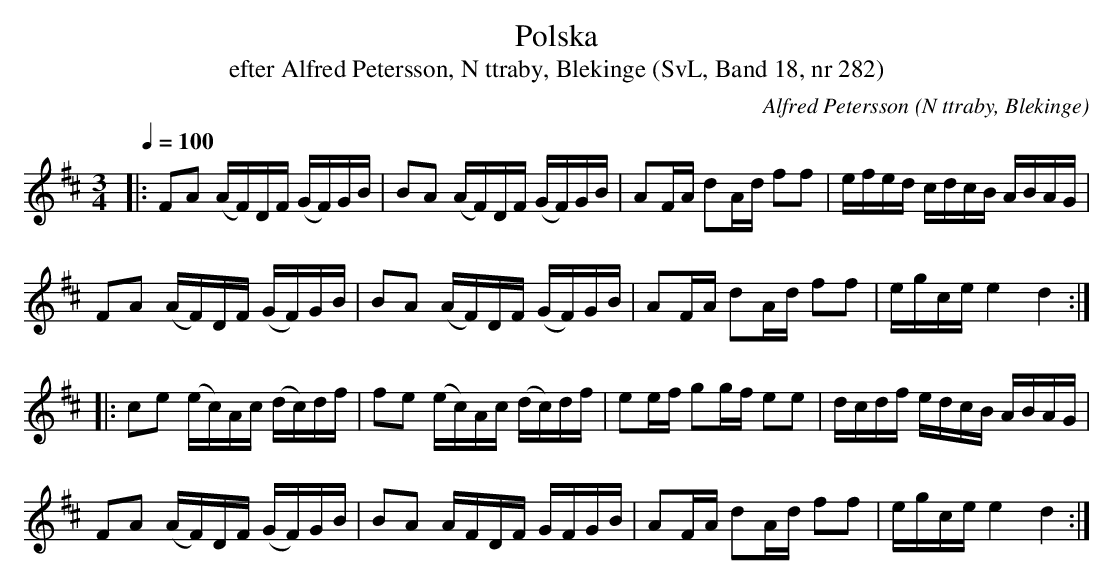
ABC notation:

X:1
T:Polska
T:efter Alfred Petersson, N ttraby, Blekinge (SvL, Band 18, nr 282)
O:N ttraby, Blekinge
C:Alfred Petersson
M:3/4
L:1/16
Q:1/4=100
K:D
|:F2A2 (AF)DF (GF)GB|B2A2 (AF)DF (GF)GB|A2FA d2Ad f2f2|efed cdcB ABAG|
F2A2 (AF)DF( GF)GB|B2A2 (AF)DF (GF)GB|A2FA d2Ad f2f2|egce e4 d4:|
|:c2e2 (ec)Ac (dc)df|f2e2 (ec)Ac (dc)df|e2ef g2gf e2e2|dcdf edcB ABAG|
F2A2 (AF)DF (GF)GB|B2A2 AFDF GFGB|A2FA d2Ad f2f2|egce e4 d4:|
